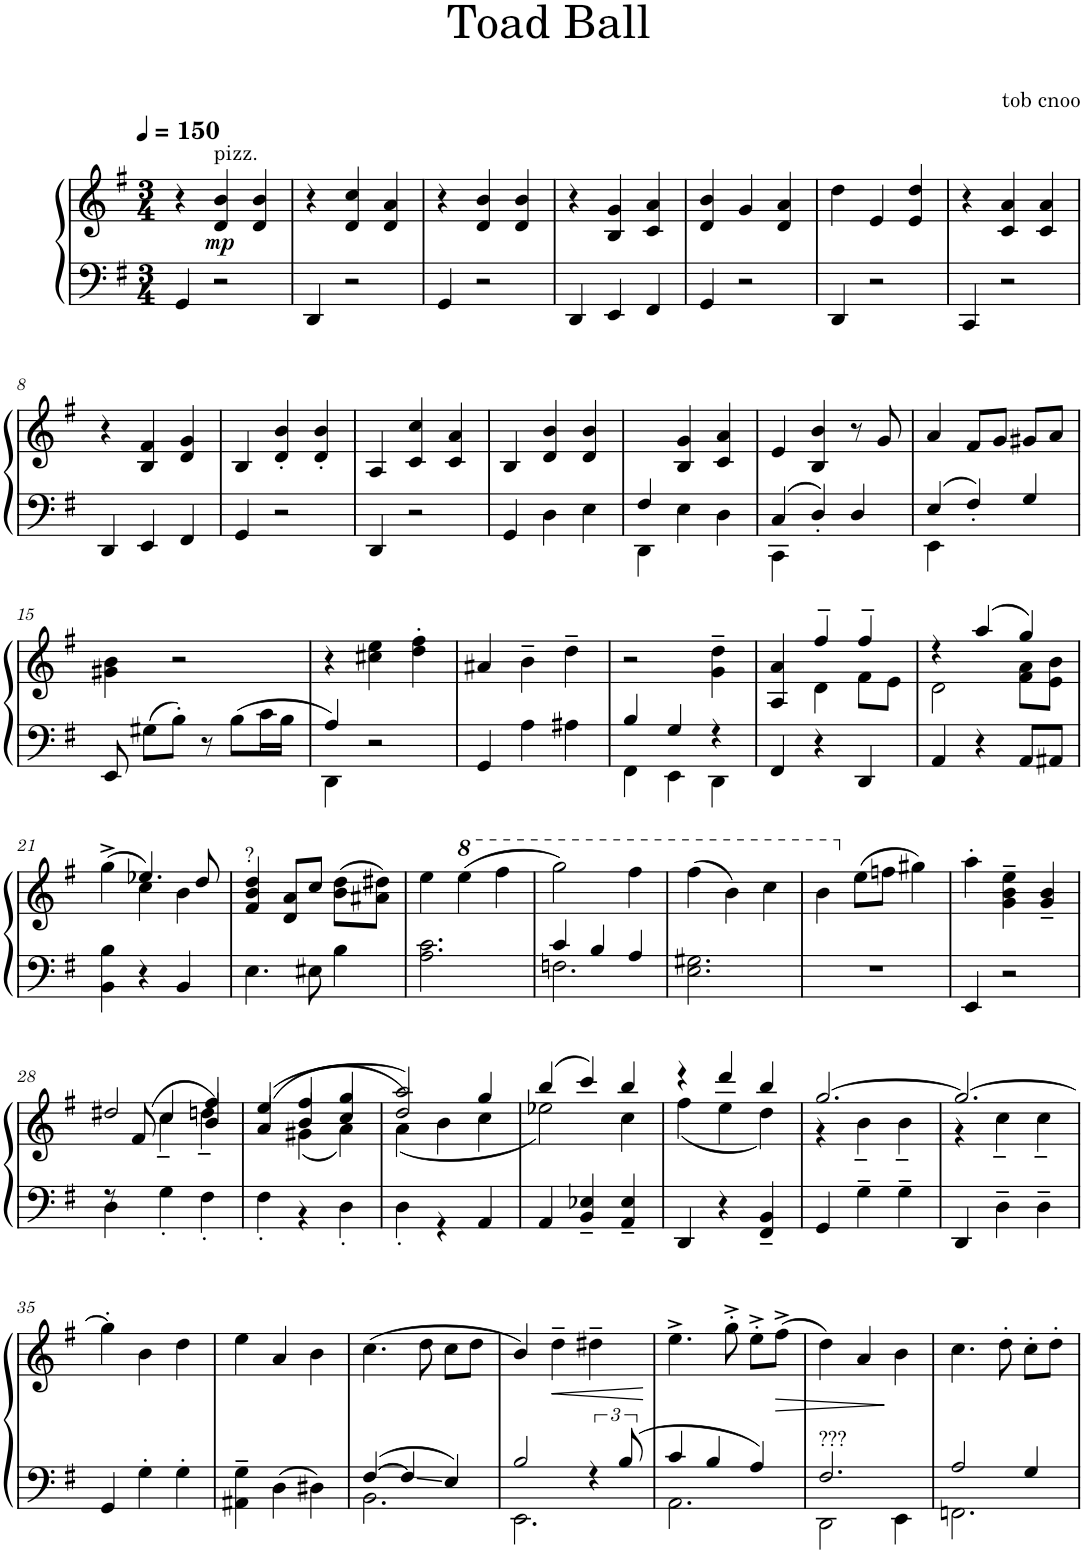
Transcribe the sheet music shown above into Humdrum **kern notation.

**kern	**kern	**dynam
*part1	*part1	*part1
*staff2	*staff1	*staff1/2
*I"Piano	*	*
*I'Pno.	*	*
*clefF4	*clefG2	*
*k[f#]	*k[f#]	*
*M3/4	*M3/4	*
*MM150	*MM150	*
=1	=1	=1
4GG/	4r	.
!	!LO:TX:a:t=pizz.	!
!	!	!LO:DY:b
2r	4d/ 4b/	mp
.	4d/ 4b/	.
=2	=2	=2
4DD/	4r	.
2r	4d/ 4cc/	.
.	4d/ 4a/	.
=3	=3	=3
4GG/	4r	.
2r	4d/ 4b/	.
.	4d/ 4b/	.
=4	=4	=4
4DD/	4r	.
4EE/	4B/ 4g/	.
4FF#/	4c/ 4a/	.
=5	=5	=5
4GG/	4d/ 4b/	.
2r	4g/	.
.	4d/ 4a/	.
=6	=6	=6
4DD/	4dd\	.
2r	4e/	.
.	4e/ 4dd/	.
=7	=7	=7
4CC/	4r	.
2r	4c/ 4a/	.
.	4c/ 4a/	.
!!LO:LB:g=z
=8	=8	=8
4DD/	4r	.
4EE/	4B/ 4f#/	.
4FF#/	4d/ 4g/	.
=9	=9	=9
4GG/	4B/	.
2r	4d/' 4b/'	.
.	4d/' 4b/'	.
=10	=10	=10
4DD/	4A/	.
2r	4c/ 4cc/	.
.	4c/ 4a/	.
=11	=11	=11
4GG/	4B/	.
4D\	4d/ 4b/	.
4E\	4d/ 4b/	.
=12	=12	=12
*^	*	*
4F#/	4DD\	4ryy	.
2ryy	4E\	4B/ 4g/	.
.	4D\	4c/ 4a/	.
=13	=13	=13	=13
4C/	4CC\	4e/	.
4D'/	2ryy	4B/ 4b/	.
4D/	.	8r	.
.	.	8g/	.
=14	=14	=14	=14
4E/	4EE\	4a/	.
4F#'/	2ryy	8f#/L	.
.	.	8g/J	.
4G/	.	8g#X/L	.
.	.	8a/J	.
*v	*v	*	*
!!LO:LB:g=z
=15	=15	=15
8EE/	4g#X\ 4b\	.
8G#X\L	.	.
8B'\J	2r	.
8r	.	.
8B\L	.	.
16c\L	.	.
16B\JJ	.	.
=16	=16	=16
*^	*	*
4A/	4DD\	4r	.
2r	2ryy	4cc#X\ 4ee\	.
.	.	4dd\' 4ff#\'	.
*v	*v	*	*
=17	=17	=17
4GG/	4a#X/	.
4A\	4b~\	.
4A#X\	4dd~\	.
=18	=18	=18
*^	*	*
4B/	4FF#\	2r	.
4G/	4EE\	.	.
4r	4DD\	4g\~ 4dd\~	.
*v	*v	*	*
=19	=19	=19
*	*^	*
4FF#/	4A/ 4a/	4ryy	.
4r	4ff#~/	4d\	.
4DD/	4ff#~/	8f#\L	.
.	.	8e\J	.
=20	=20	=20	=20
4AA/	4r	2d\	.
4r	(4aa/	.	.
8AA/L	4gg/)	8f#\ 8a\L	.
8AA#X/J	.	8e\ 8b\J	.
!!LO:LB:g=z	!!
=21	=21	=21	=21
4BB\ 4B\	(4gg^\	4ryy	.
4r	4.ee-X/)	4cc\	.
4BB/	.	4b\	.
.	8dd/	.	.
*	*v	*v	*
=22	=22	=22
!	!LO:TX:a:t=?	!
4.E\	4f#/ 4b/ 4dd/	.
.	8d/ 8a/L	.
8E#X\	8cc/J	.
4B\	(8b\ 8dd\L	.
.	8a#X\ 8dd#X\J)	.
=23	=23	=23
2.A\ 2.c\	4ee\	.
*	*8va	*
.	(4eee\	.
.	4fff#\	.
=24	=24	=24
*^	*	*
4c/	2.Fn\	2ggg\)	.
4B/	.	.	.
4A/	.	4fff#\	.
*v	*v	*	*
=25	=25	=25
2.E\ 2.G#X\	(4fff#\	.
.	4bb\)	.
.	4ccc\	.
=26	=26	=26
2.r	4bb\	.
*	*X8va	*
.	(8ee\L	.
.	8ffn\J	.
.	4gg#X\)	.
=27	=27	=27
4EE/	4aa'\	.
2r	4g\~ 4b\~ 4ee\~	.
.	4g/~ 4b/~	.
!!LO:LB:g=z
=28	=28	=28
*^	*^	*
*	*	*	*^	*
8r	4D\	2dd#X/	4ryy	8ryy	.
2ryy	.	.	.	(8f#/	.
.	4G'\	.	4cc~\	4cc/	.
.	4F#'\	4ff#/	4ddn~\	4b/)	.
8ryy	.	.	.	.	.
*v	*v	*	*	*	*
=29	=29	=29	=29	=29
4F#'\	(4ee/	4ryy	(4a/	.
4r	4ff#/	(4g#X\	4b/	.
4D'\	4gg/	4a\)	4cc/	.
=30	=30	=30	=30	=30
*^	*	*	*	*
2ryy	4D'\	2aa/)	(4a\	2dd/)	.
.	4r	.	4b\	.	.
4AA/	4ryy	4gg/	4cc\	4ryy	.
*v	*v	*	*	*	*
*	*	*v	*v	*
=31	=31	=31	=31
4AA/	(4bb/	2ee-X\)	.
4BB/~ 4E-X/~	4ccc/)	.	.
4AA/~ 4E-/~	4bb/	4cc\	.
=32	=32	=32	=32
4DD/	4r	(4ff#\	.
4r	4ddd/	4ee\	.
4FF#/~ 4BB/~	4bb/	4dd\)	.
=33	=33	=33	=33
4GG/	[2.gg/	4r	.
4G~\	.	4b~\	.
4G~\	.	4b~\	.
=34	=34	=34	=34
4DD/	2.gg/_	4r	.
4D~\	.	4cc~\	.
4D~\	.	4cc~\	.
*	*v	*v	*
!!LO:LB:g=z
=35	=35	=35
4GG/	4gg'\]	.
4G'\	4b\	.
4G'\	4dd\	.
=36	=36	=36
4AA#X\~ 4G\~	4ee\	.
4D\	4a/	.
4D#X\	4b\	.
=37	=37	=37
*^	*	*
[4F#/	2.BB\	(4.cc\	.
4F#/]	.	.	.
.	.	8dd\	.
4E/	.	8cc\L	.
.	.	8dd\J	.
=38	=38	=38	=38
2B/	2.EE\	4b/)	.
!	!	!	!LO:HP:b
.	.	4dd~\	<
6r	.	4dd#X~\	.
12B/	.	.	.
*v	*v	*	*
.	.	[
=39	=39	=39
*^	*	*
4c/	2.AA\	4.ee^\	.
4B/	.	.	.
.	.	8gg'^\	.
4A/	.	8ee'^\L	.
!	!	!	!LO:HP:b
.	.	(8ff#^\J	>
=40	=40	=40	=40
!LO:TX:a:t=???	!	!	!
2.F#/	2DD\	4dd\)	.
.	.	4a/	.
.	4EE\	4b\	]
=41	=41	=41	=41
2A/	2.FFn\	4.cc\	.
.	.	8dd'\	.
4G/	.	8cc'\L	.
.	.	8dd'\J	.
*v	*v	*	*
=	=	=
*-	*-	*-
